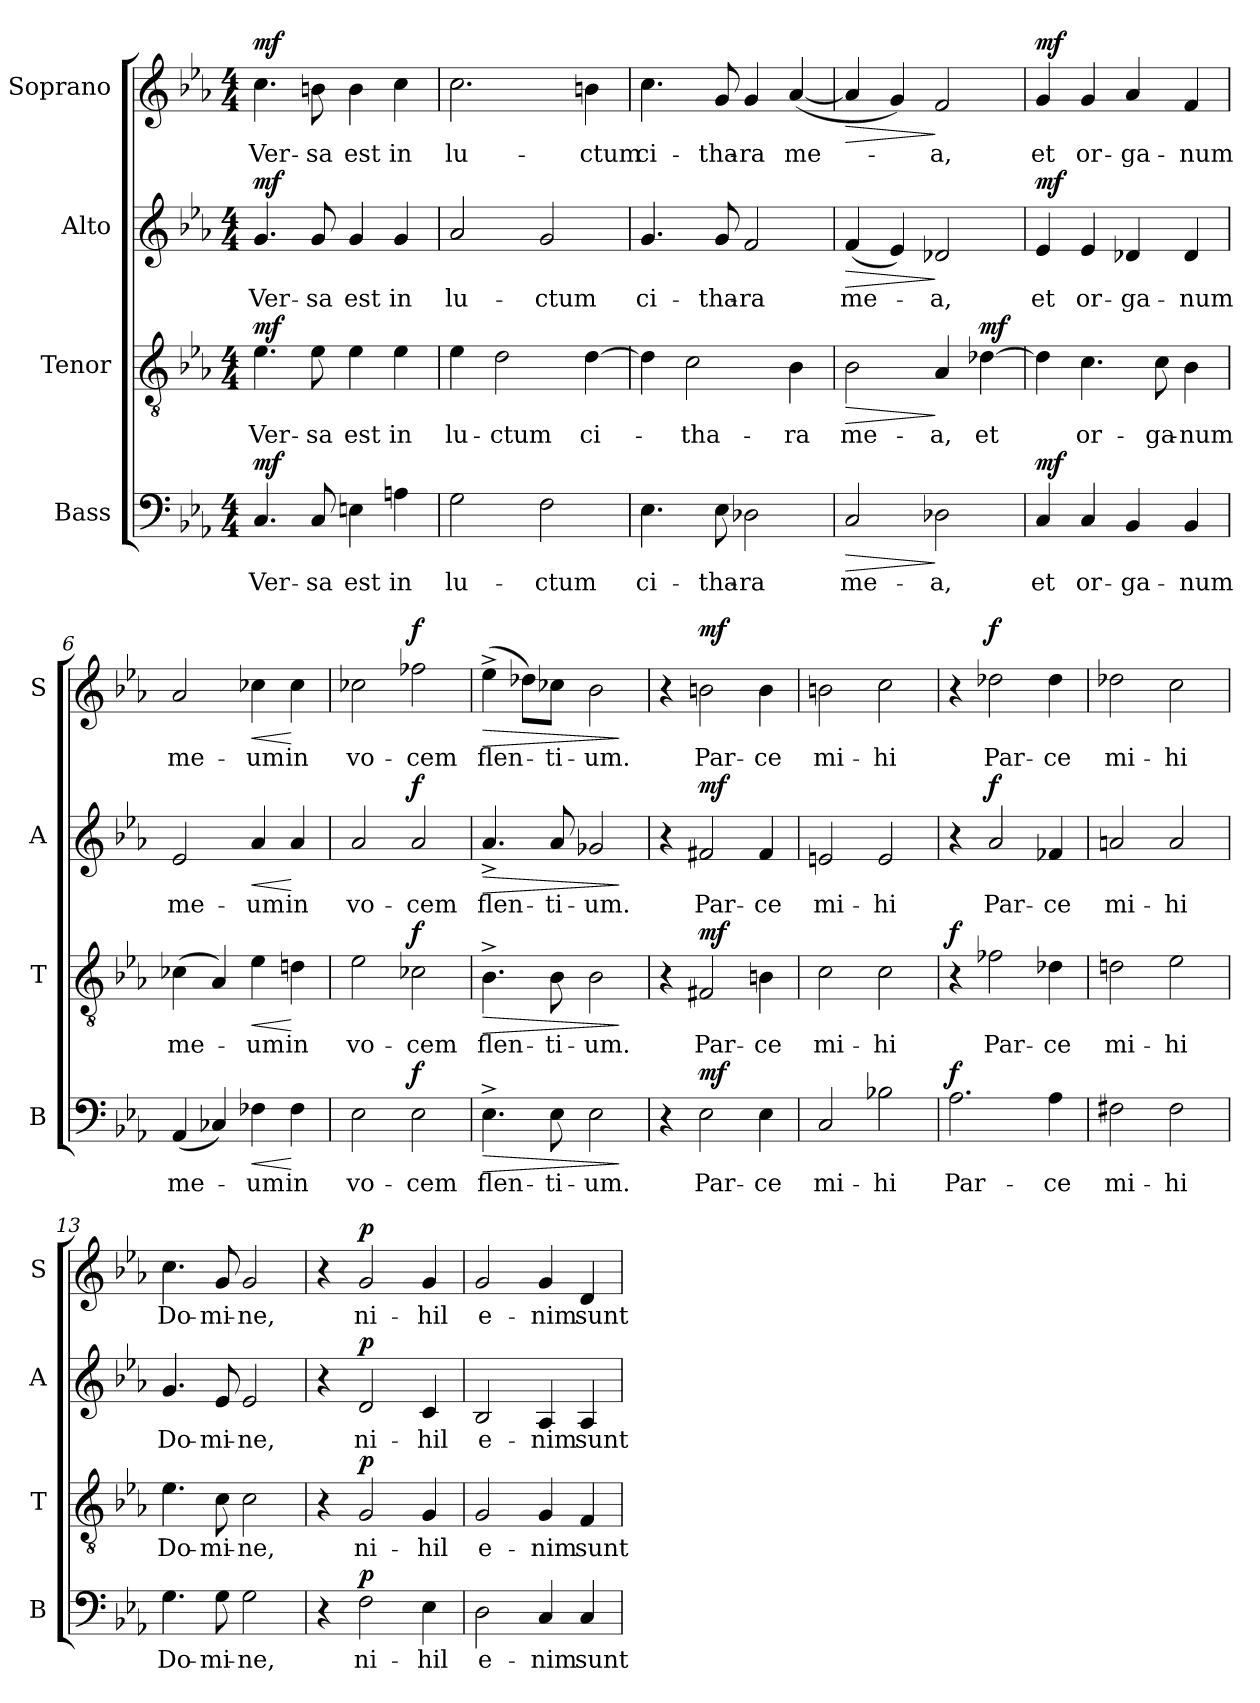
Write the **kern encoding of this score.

**kern	**text	**dynam	**kern	**text	**dynam	**kern	**text	**dynam	**kern	**text	**dynam
*part4	*part4	*part4	*part3	*part3	*part3	*part2	*part2	*part2	*part1	*part1	*part1
*staff4	*staff4	*staff4	*staff3	*staff3	*staff3	*staff2	*staff2	*staff2	*staff1	*staff1	*staff1
*I"Bass	*	*	*I"Tenor	*	*	*I"Alto	*	*	*I"Soprano	*	*
*I'B	*	*	*I'T	*	*	*I'A	*	*	*I'S	*	*
*clefF4	*	*	*clefGv2	*	*	*clefG2	*	*	*clefG2	*	*
*k[b-e-a-]	*	*	*k[b-e-a-]	*	*	*k[b-e-a-]	*	*	*k[b-e-a-]	*	*
*c:	*	*	*c:	*	*	*c:	*	*	*c:	*	*
*M4/4	*	*	*M4/4	*	*	*M4/4	*	*	*M4/4	*	*
*MM60	*	*	*MM60	*	*	*MM60	*	*	*MM60	*	*
=1	=1	=1	=1	=1	=1	=1	=1	=1	=1	=1	=1
!	!LO:LY:b	!LO:DY:a	!	!LO:LY:b	!LO:DY:a	!	!LO:LY:b	!LO:DY:a	!	!LO:LY:b	!LO:DY:a
4.C/	Ver-	mf	4.e-\	Ver-	mf	4.g/	Ver-	mf	4.cc\	Ver-	mf
!	!LO:LY:b	!	!	!LO:LY:b	!	!	!LO:LY:b	!	!	!LO:LY:b	!
8C/	-sa	.	8e-\	-sa	.	8g/	-sa	.	8bn\	-sa	.
!	!LO:LY:b	!	!	!LO:LY:b	!	!	!LO:LY:b	!	!	!LO:LY:b	!
4En\	est	.	4e-\	est	.	4g/	est	.	4b\	est	.
!	!LO:LY:b	!	!	!LO:LY:b	!	!	!LO:LY:b	!	!	!LO:LY:b	!
4An\	in	.	4e-\	in	.	4g/	in	.	4cc\	in	.
=2	=2	=2	=2	=2	=2	=2	=2	=2	=2	=2	=2
!	!LO:LY:b	!	!	!LO:LY:b	!	!	!LO:LY:b	!	!	!LO:LY:b	!
2G\	lu-	.	4e-\	lu-	.	2a-/	lu-	.	2.cc\	lu-	.
!	!	!	!	!LO:LY:b	!	!	!	!	!	!	!
.	.	.	2d\	-ctum	.	.	.	.	.	.	.
!	!LO:LY:b	!	!	!	!	!	!LO:LY:b	!	!	!	!
2F\	-ctum	.	.	.	.	2g/	-ctum	.	.	.	.
!	!	!	!	!LO:LY:b	!	!	!	!	!	!LO:LY:b	!
.	.	.	[4d\	ci-	.	.	.	.	4bn\	-ctum	.
=3	=3	=3	=3	=3	=3	=3	=3	=3	=3	=3	=3
!	!LO:LY:b	!	!	!	!	!	!LO:LY:b	!	!	!LO:LY:b	!
4.E-\	ci-	.	4d\]	.	.	4.g/	ci-	.	4.cc\	ci-	.
!	!	!	!	!LO:LY:b	!	!	!	!	!	!	!
.	.	.	2c\	-tha-	.	.	.	.	.	.	.
!	!LO:LY:b	!	!	!	!	!	!LO:LY:b	!	!	!LO:LY:b	!
8E-\	-tha-	.	.	.	.	8g/	-tha-	.	8g/	-tha-	.
!	!LO:LY:b	!	!	!	!	!	!LO:LY:b	!	!	!LO:LY:b	!
2D-X\	-ra	.	.	.	.	2f/	-ra	.	4g/	-ra	.
!	!	!	!	!LO:LY:b	!	!	!	!	!	!LO:LY:b	!
.	.	.	4B-\	-ra	.	.	.	.	(<[4a-/	me-	.
=4	=4	=4	=4	=4	=4	=4	=4	=4	=4	=4	=4
!	!LO:LY:b	!LO:HP:b	!	!LO:LY:b	!LO:HP:b	!	!LO:LY:b	!LO:HP:b	!	!	!LO:HP:b
2C/	me-	>	2B-\	me-	>	(<4f/	me-	>	4a-/]	.	>
.	.	.	.	.	.	4e-/)	.	.	4g/)	.	.
!	!LO:LY:b	!	!	!LO:LY:b	!	!	!LO:LY:b	!	!	!LO:LY:b	!
2D-X\	-a,	]	4A-/	-a,	]	2d-X/	-a,	]	2f/	-a,	]
!	!	!	!	!LO:LY:b	!LO:DY:a	!	!	!	!	!	!
.	.	.	[4d-X\	et	mf	.	.	.	.	.	.
=5	=5	=5	=5	=5	=5	=5	=5	=5	=5	=5	=5
!	!LO:LY:b	!LO:DY:a	!	!	!	!	!LO:LY:b	!LO:DY:a	!	!LO:LY:b	!LO:DY:a
4C/	et	mf	4d-\]	.	.	4e-/	et	mf	4g/	et	mf
!	!LO:LY:b	!	!	!LO:LY:b	!	!	!LO:LY:b	!	!	!LO:LY:b	!
4C/	or-	.	4.c\	or-	.	4e-/	or-	.	4g/	or-	.
!	!LO:LY:b	!	!	!	!	!	!LO:LY:b	!	!	!LO:LY:b	!
4BB-/	-ga-	.	.	.	.	4d-X/	-ga-	.	4a-/	-ga-	.
!	!	!	!	!LO:LY:b	!	!	!	!	!	!	!
.	.	.	8c\	-ga-	.	.	.	.	.	.	.
!	!LO:LY:b	!	!	!LO:LY:b	!	!	!LO:LY:b	!	!	!LO:LY:b	!
4BB-/	-num	.	4B-\	-num	.	4d-/	-num	.	4f/	-num	.
!!LO:LB:g=z
=6	=6	=6	=6	=6	=6	=6	=6	=6	=6	=6	=6
!	!LO:LY:b	!	!	!LO:LY:b	!	!	!LO:LY:b	!	!	!LO:LY:b	!
(<4AA-/	me-	.	(>4c-X\	me-	.	2e-/	me-	.	2a-/	me-	.
4C-X/)	.	.	4A-/)	.	.	.	.	.	.	.	.
!	!LO:LY:b	!LO:HP:b	!	!LO:LY:b	!LO:HP:b	!	!LO:LY:b	!LO:HP:b	!	!LO:LY:b	!LO:HP:b
4F-X\	-um	<	4e-\	-um	<	4a-/	-um	<	4cc-X\	-um	<
!	!LO:LY:b	!	!	!LO:LY:b	!	!	!LO:LY:b	!	!	!LO:LY:b	!
4F-\	in	[	4dn\	in	[	4a-/	in	[	4cc-\	in	[
=7	=7	=7	=7	=7	=7	=7	=7	=7	=7	=7	=7
!	!LO:LY:b	!	!	!LO:LY:b	!	!	!LO:LY:b	!	!	!LO:LY:b	!
2E-\	vo-	.	2e-\	vo-	.	2a-/	vo-	.	2cc-X\	vo-	.
!	!LO:LY:b	!LO:DY:a	!	!LO:LY:b	!LO:DY:a	!	!LO:LY:b	!LO:DY:a	!	!LO:LY:b	!LO:DY:a
2E-\	-cem	f	2c-X\	-cem	f	2a-/	-cem	f	2ff-X\	-cem	f
=8	=8	=8	=8	=8	=8	=8	=8	=8	=8	=8	=8
!	!LO:LY:b	!LO:HP:b	!	!LO:LY:b	!LO:HP:b	!	!LO:LY:b	!LO:HP:b	!	!LO:LY:b	!LO:HP:b
4.E-^>\	flen-	>	4.B-^>\	flen-	>	4.a-^</	flen-	>	(>4ee-^>\	flen-	>
.	.	.	.	.	.	.	.	.	8dd-X\L)	.	.
!	!LO:LY:b	!	!	!LO:LY:b	!	!	!LO:LY:b	!	!	!LO:LY:b	!
8E-\	-ti-	.	8B-\	-ti-	.	8a-/	-ti-	.	8cc-X\J	-ti-	.
!	!LO:LY:b	!	!	!LO:LY:b	!	!	!LO:LY:b	!	!	!LO:LY:b	!
2E-\	-um.	.	2B-\	-um.	.	2g-X/	-um.	.	2b-\	-um.	.
.	.	]	.	.	]	.	.	]	.	.	]
=9	=9	=9	=9	=9	=9	=9	=9	=9	=9	=9	=9
4r	.	.	4r	.	.	4r	.	.	4r	.	.
!	!LO:LY:b	!LO:DY:a	!	!LO:LY:b	!LO:DY:a	!	!LO:LY:b	!LO:DY:a	!	!LO:LY:b	!LO:DY:a
2E-\	Par-	mf	2F#X/	Par-	mf	2f#X/	Par-	mf	2bn\	Par-	mf
!	!LO:LY:b	!	!	!LO:LY:b	!	!	!LO:LY:b	!	!	!LO:LY:b	!
4E-\	-ce	.	4Bn\	-ce	.	4f#/	-ce	.	4b\	-ce	.
=10	=10	=10	=10	=10	=10	=10	=10	=10	=10	=10	=10
!	!LO:LY:b	!	!	!LO:LY:b	!	!	!LO:LY:b	!	!	!LO:LY:b	!
2C/	mi-	.	2c\	mi-	.	2en/	mi-	.	2bn\	mi-	.
!	!LO:LY:b	!	!	!LO:LY:b	!	!	!LO:LY:b	!	!	!LO:LY:b	!
2B-X\	-hi	.	2c\	-hi	.	2e/	-hi	.	2cc\	-hi	.
=11	=11	=11	=11	=11	=11	=11	=11	=11	=11	=11	=11
!	!LO:LY:b	!LO:DY:a	!	!	!LO:DY:a	!	!	!	!	!	!
2.A-\	Par-	f	4r	.	f	4r	.	.	4r	.	.
!	!	!	!	!LO:LY:b	!	!	!LO:LY:b	!LO:DY:a	!	!LO:LY:b	!LO:DY:a
.	.	.	2f-X\	Par-	.	2a-/	Par-	f	2dd-X\	Par-	f
!	!LO:LY:b	!	!	!LO:LY:b	!	!	!LO:LY:b	!	!	!LO:LY:b	!
4A-\	-ce	.	4d-X\	-ce	.	4f-X/	-ce	.	4dd-\	-ce	.
=12	=12	=12	=12	=12	=12	=12	=12	=12	=12	=12	=12
!	!LO:LY:b	!	!	!LO:LY:b	!	!	!LO:LY:b	!	!	!LO:LY:b	!
2F#X\	mi-	.	2dn\	mi-	.	2an/	mi-	.	2dd-X\	mi-	.
!	!LO:LY:b	!	!	!LO:LY:b	!	!	!LO:LY:b	!	!	!LO:LY:b	!
2F#\	-hi	.	2e-\	-hi	.	2a/	-hi	.	2cc\	-hi	.
!!LO:LB:g=z
=13	=13	=13	=13	=13	=13	=13	=13	=13	=13	=13	=13
!	!LO:LY:b	!	!	!LO:LY:b	!	!	!LO:LY:b	!	!	!LO:LY:b	!
4.G\	Do-	.	4.e-\	Do-	.	4.g/	Do-	.	4.cc\	Do-	.
!	!LO:LY:b	!	!	!LO:LY:b	!	!	!LO:LY:b	!	!	!LO:LY:b	!
8G\	-mi-	.	8c\	-mi-	.	8e-/	-mi-	.	8g/	-mi-	.
!	!LO:LY:b	!	!	!LO:LY:b	!	!	!LO:LY:b	!	!	!LO:LY:b	!
2G\	-ne,	.	2c\	-ne,	.	2e-/	-ne,	.	2g/	-ne,	.
=14	=14	=14	=14	=14	=14	=14	=14	=14	=14	=14	=14
4r	.	.	4r	.	.	4r	.	.	4r	.	.
!	!LO:LY:b	!LO:DY:a	!	!LO:LY:b	!LO:DY:a	!	!LO:LY:b	!LO:DY:a	!	!LO:LY:b	!LO:DY:a
2F\	ni-	p	2G/	ni-	p	2d/	ni-	p	2g/	ni-	p
!	!LO:LY:b	!	!	!LO:LY:b	!	!	!LO:LY:b	!	!	!LO:LY:b	!
4E-\	-hil	.	4G/	-hil	.	4c/	-hil	.	4g/	-hil	.
=15	=15	=15	=15	=15	=15	=15	=15	=15	=15	=15	=15
!	!LO:LY:b	!	!	!LO:LY:b	!	!	!LO:LY:b	!	!	!LO:LY:b	!
2D\	e-	.	2G/	e-	.	2B-/	e-	.	2g/	e-	.
!	!LO:LY:b	!	!	!LO:LY:b	!	!	!LO:LY:b	!	!	!LO:LY:b	!
4C/	-nim	.	4G/	-nim	.	4A-/	-nim	.	4g/	-nim	.
!	!LO:LY:b	!	!	!LO:LY:b	!	!	!LO:LY:b	!	!	!LO:LY:b	!
4C/	sunt	.	4F/	sunt	.	4A-/	sunt	.	4d/	sunt	.
=	=	=	=	=	=	=	=	=	=	=	=
*-	*-	*-	*-	*-	*-	*-	*-	*-	*-	*-	*-
